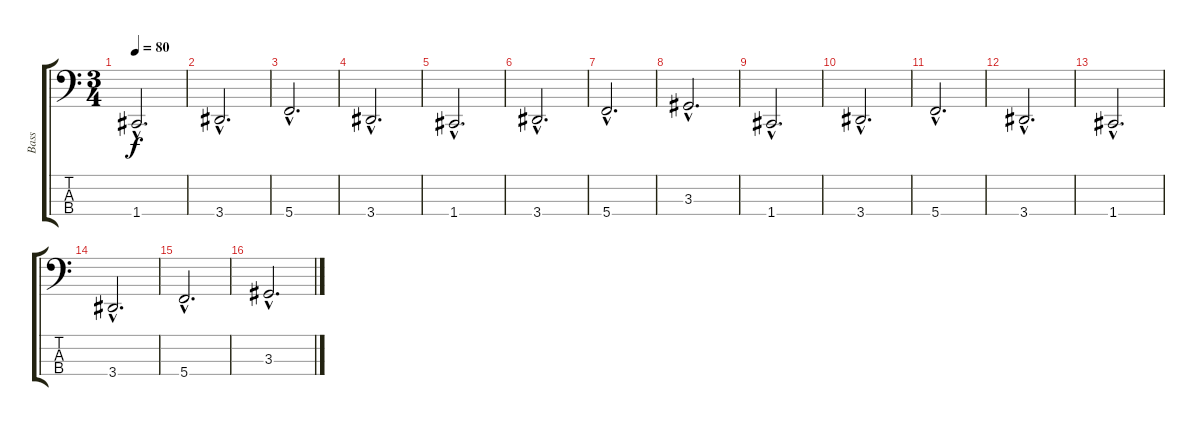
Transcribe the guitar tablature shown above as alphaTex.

\track ("Bass" "Bass") {instrument electricbasspick}
\staff {score tabs}
\tuning (Eb2 Bb1 F1 C1) {hide}
\ts (3 4)
\tempo 80
\clef f4
\ks c
1.4{hac}.2{d dy f} |
3.4{hac}.2{d} |
5.4{hac}.2{d} |
3.4{hac}.2{d} |
1.4{hac}.2{d} |
3.4{hac}.2{d} |
5.4{hac}.2{d} |
3.3{hac}.2{d} |
1.4{hac}.2{d} |
3.4{hac}.2{d} |
5.4{hac}.2{d} |
3.4{hac}.2{d} |
1.4{hac}.2{d volume 7} |
3.4{hac}.2{d} |
5.4{hac}.2{d volume 0} |
3.3{hac}.2{d}
